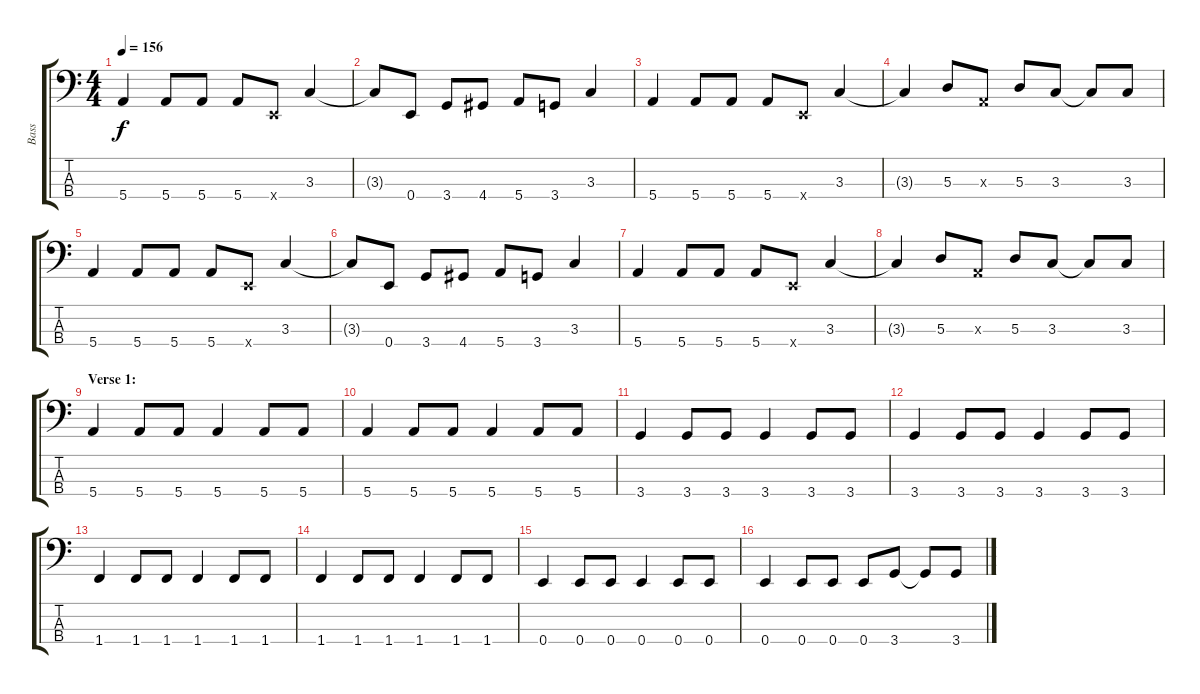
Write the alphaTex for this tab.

\track ("Bass" "Bass") {instrument electricbasspick}
\staff {score tabs}
\tuning (G2 D2 A1 E1) {hide}
\ts (4 4)
\tempo 156
\clef f4
\ks c
5.4.4{dy f} 5.4.8 5.4.8 5.4.8 0.4{x}.8 3.3.4 |
3.3{t}.8 0.4.8 3.4.8 4.4.8 5.4.8 3.4.8 3.3.4 |
5.4.4 5.4.8 5.4.8 5.4.8 0.4{x}.8 3.3.4 |
3.3{t}.4 5.3.8 0.3{x}.8 5.3.8 3.3.8 3.3{t}.8 3.3.8 |
5.4.4 5.4.8 5.4.8 5.4.8 0.4{x}.8 3.3.4 |
3.3{t}.8 0.4.8 3.4.8 4.4.8 5.4.8 3.4.8 3.3.4 |
5.4.4 5.4.8 5.4.8 5.4.8 0.4{x}.8 3.3.4 |
3.3{t}.4 5.3.8 0.3{x}.8 5.3.8 3.3.8 3.3{t}.8 3.3.8 |
\section ("" "Verse 1:")
5.4.4 5.4.8 5.4.8 5.4.4 5.4.8 5.4.8 |
5.4.4 5.4.8 5.4.8 5.4.4 5.4.8 5.4.8 |
3.4.4 3.4.8 3.4.8 3.4.4 3.4.8 3.4.8 |
3.4.4 3.4.8 3.4.8 3.4.4 3.4.8 3.4.8 |
1.4.4 1.4.8 1.4.8 1.4.4 1.4.8 1.4.8 |
1.4.4 1.4.8 1.4.8 1.4.4 1.4.8 1.4.8 |
0.4.4 0.4.8 0.4.8 0.4.4 0.4.8 0.4.8 |
0.4.4 0.4.8 0.4.8 0.4.8 3.4.8 3.4{t}.8 3.4.8
